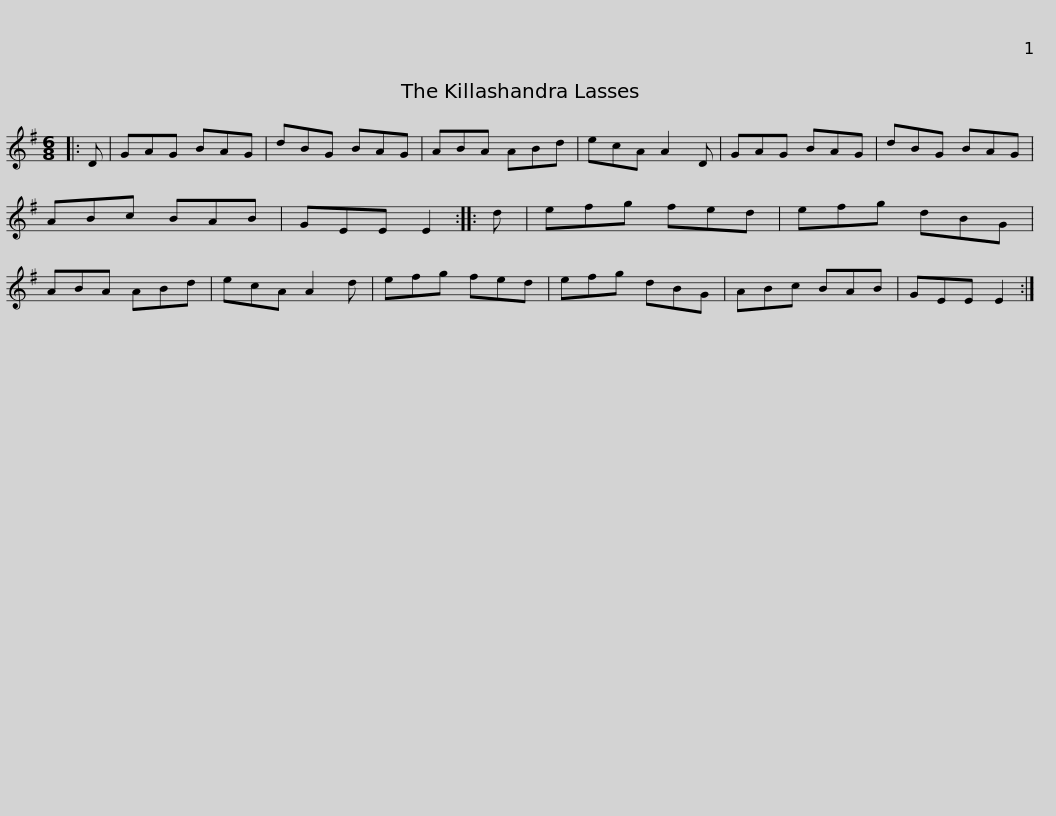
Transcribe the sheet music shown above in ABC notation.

X:1
L:1/8
M:6/8
I:linebreak $
K:G
V:1 treble
V:1
|: D | GAG BAG | dBG BAG | ABA ABd | ecA A2 D | %5
 GAG BAG | dBG BAG | ABc BAB |$ GEE E2 :: d | %10
 efg fed | efg dBG | ABA ABd | ecA A2 d | efg fed | %15
 efg dBG |$ ABc BAB | GEE E2 :| %18
